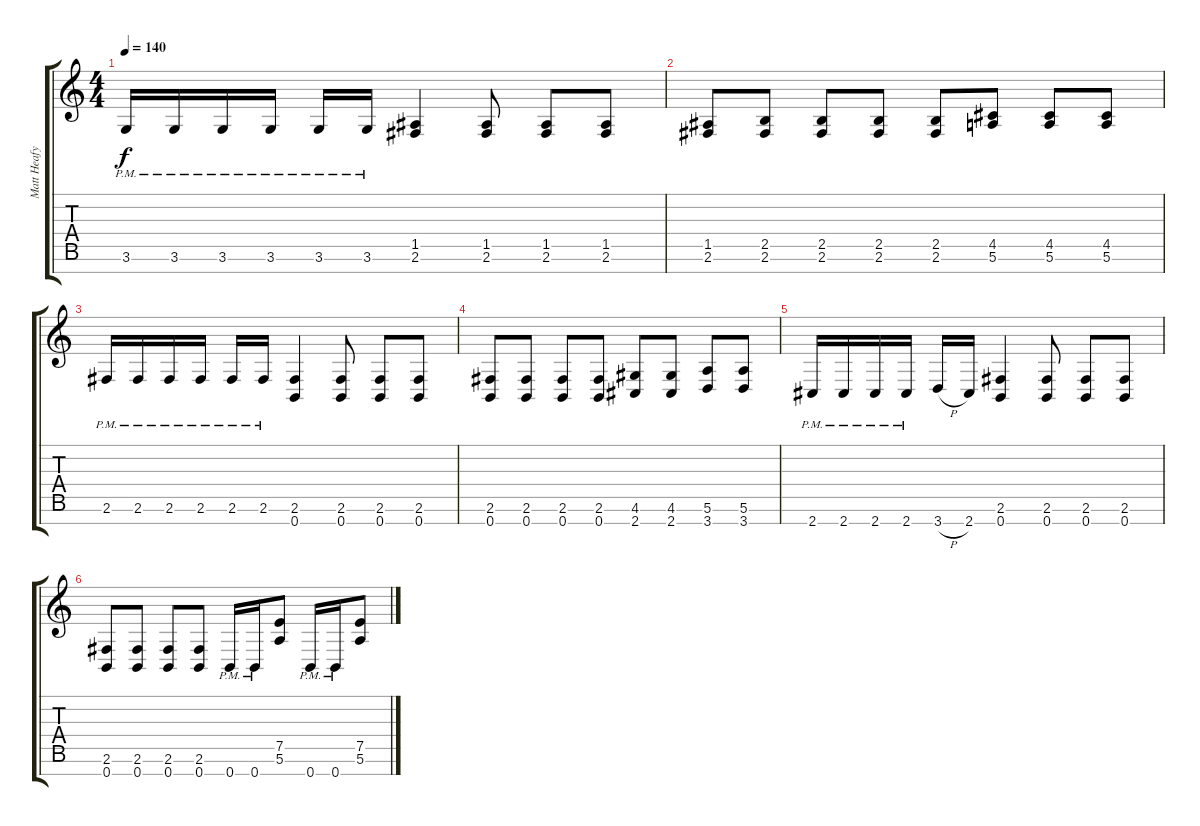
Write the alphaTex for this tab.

\track ("Matt Heafy" "Matt Heafy") {instrument distortionguitar}
\staff {score tabs}
\tuning (E4 B3 G3 D3 A2 E2 B1) {hide}
\ts (4 4)
\tempo 140
\clef g2
\ks c
3.6{pm}.16{dy f} 3.6{pm}.16 3.6{pm}.16 3.6{pm}.16 3.6{pm}.16 3.6{pm}.16 (1.5 2.6).4 (1.5 2.6).8 (1.5 2.6).8 (1.5 2.6).8 |
(1.5 2.6).8 (2.5 2.6).8 (2.5 2.6).8 (2.5 2.6).8 (2.5 2.6).8 (4.5 5.6).8 (4.5 5.6).8 (4.5 5.6).8 |
2.6{pm}.16 2.6{pm}.16 2.6{pm}.16 2.6{pm}.16 2.6{pm}.16 2.6{pm}.16 (2.6 0.7).4 (2.6 0.7).8 (2.6 0.7).8 (2.6 0.7).8 |
(2.6 0.7).8 (2.6 0.7).8 (2.6 0.7).8 (2.6 0.7).8 (4.6 2.7).8 (4.6 2.7).8 (5.6 3.7).8 (5.6 3.7).8 |
2.7{pm}.16 2.7{pm}.16 2.7{pm}.16 2.7{pm}.16 3.7{h}.16 2.7.16 (2.6 0.7).4 (2.6 0.7).8 (2.6 0.7).8 (2.6 0.7).8 |
(2.6 0.7).8 (2.6 0.7).8 (2.6 0.7).8 (2.6 0.7).8 0.7{pm}.16 0.7{pm}.16 (7.5 5.6).8 0.7{pm}.16 0.7{pm}.16 (7.5 5.6).8
